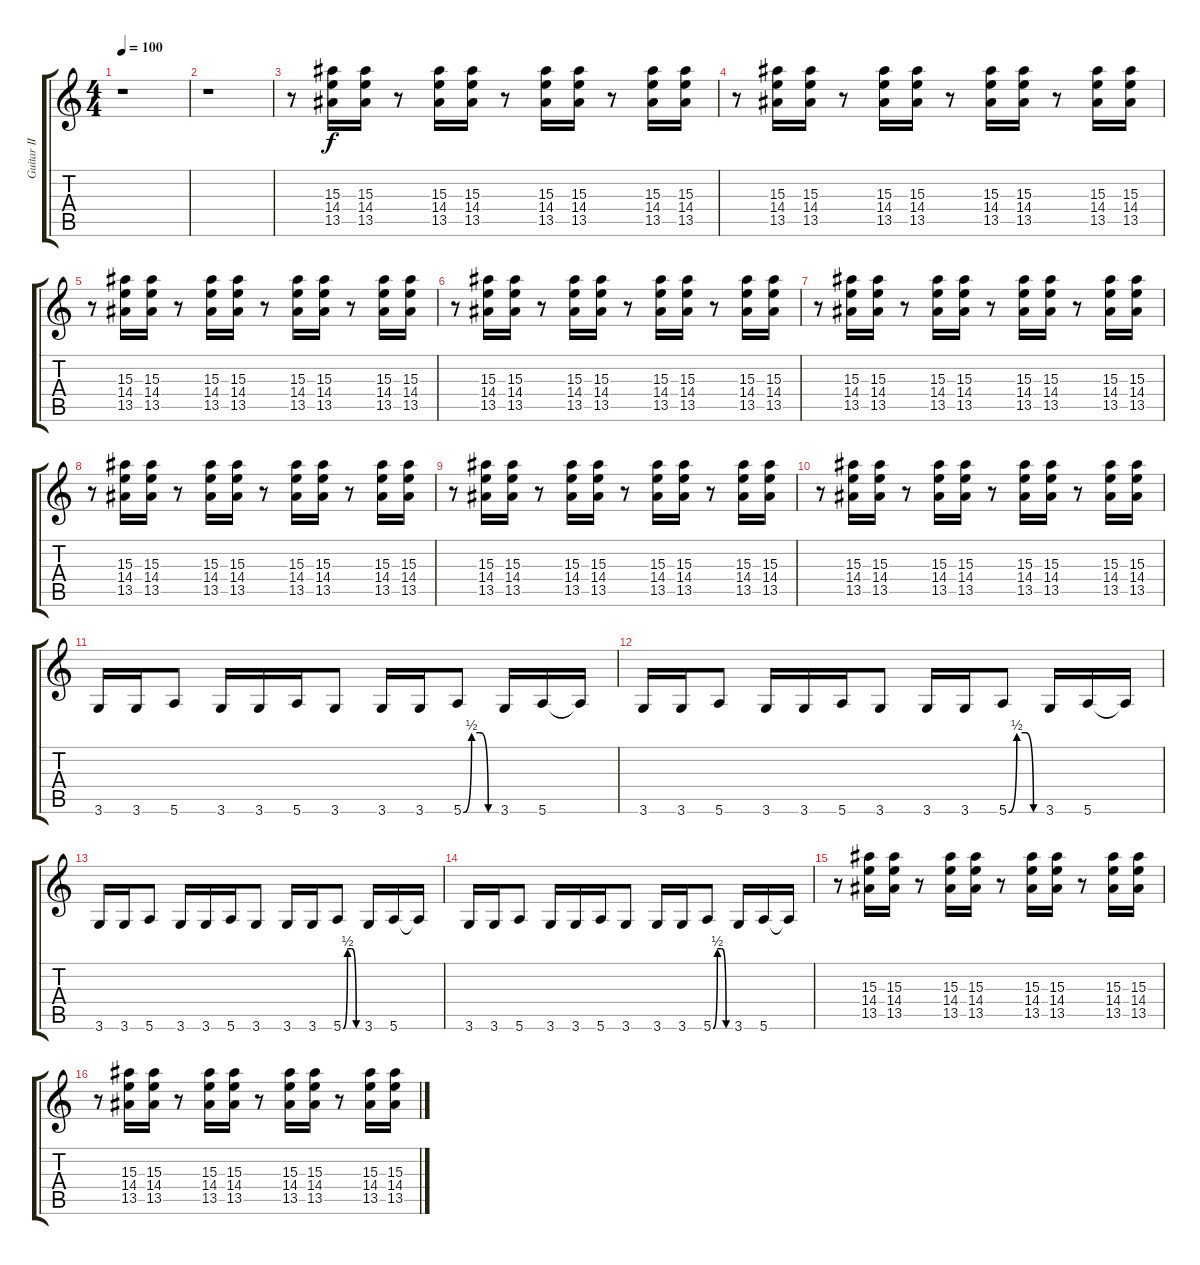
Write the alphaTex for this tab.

\track ("Guitar II" "Guitar II") {instrument distortionguitar}
\staff {score tabs}
\tuning (E4 B3 G3 D3 A2 E2) {hide}
\ts (4 4)
\tempo 100
\clef g2
\ks c
r.1{dy f instrument distortionguitar} |
r.1 |
r.8 (15.3 14.4 13.5).16 (15.3 14.4 13.5).16 r.8 (15.3 14.4 13.5).16 (15.3 14.4 13.5).16 r.8 (15.3 14.4 13.5).16 (15.3 14.4 13.5).16 r.8 (15.3 14.4 13.5).16 (15.3 14.4 13.5).16 |
r.8 (15.3 14.4 13.5).16 (15.3 14.4 13.5).16 r.8 (15.3 14.4 13.5).16 (15.3 14.4 13.5).16 r.8 (15.3 14.4 13.5).16 (15.3 14.4 13.5).16 r.8 (15.3 14.4 13.5).16 (15.3 14.4 13.5).16 |
r.8 (15.3 14.4 13.5).16 (15.3 14.4 13.5).16 r.8 (15.3 14.4 13.5).16 (15.3 14.4 13.5).16 r.8 (15.3 14.4 13.5).16 (15.3 14.4 13.5).16 r.8 (15.3 14.4 13.5).16 (15.3 14.4 13.5).16 |
r.8 (15.3 14.4 13.5).16 (15.3 14.4 13.5).16 r.8 (15.3 14.4 13.5).16 (15.3 14.4 13.5).16 r.8 (15.3 14.4 13.5).16 (15.3 14.4 13.5).16 r.8 (15.3 14.4 13.5).16 (15.3 14.4 13.5).16 |
r.8 (15.3 14.4 13.5).16 (15.3 14.4 13.5).16 r.8 (15.3 14.4 13.5).16 (15.3 14.4 13.5).16 r.8 (15.3 14.4 13.5).16 (15.3 14.4 13.5).16 r.8 (15.3 14.4 13.5).16 (15.3 14.4 13.5).16 |
r.8 (15.3 14.4 13.5).16 (15.3 14.4 13.5).16 r.8 (15.3 14.4 13.5).16 (15.3 14.4 13.5).16 r.8 (15.3 14.4 13.5).16 (15.3 14.4 13.5).16 r.8 (15.3 14.4 13.5).16 (15.3 14.4 13.5).16 |
r.8 (15.3 14.4 13.5).16 (15.3 14.4 13.5).16 r.8 (15.3 14.4 13.5).16 (15.3 14.4 13.5).16 r.8 (15.3 14.4 13.5).16 (15.3 14.4 13.5).16 r.8 (15.3 14.4 13.5).16 (15.3 14.4 13.5).16 |
r.8 (15.3 14.4 13.5).16 (15.3 14.4 13.5).16 r.8 (15.3 14.4 13.5).16 (15.3 14.4 13.5).16 r.8 (15.3 14.4 13.5).16 (15.3 14.4 13.5).16 r.8 (15.3 14.4 13.5).16 (15.3 14.4 13.5).16 |
3.6.16 3.6.16 5.6.8 3.6.16 3.6.16 5.6.16 3.6.8 3.6.16 3.6.16 5.6{be (custom 0 0 15 2 30 2 45 0 60 0)}.8 3.6.16 5.6.16 5.6{t}.16 |
3.6.16 3.6.16 5.6.8 3.6.16 3.6.16 5.6.16 3.6.8 3.6.16 3.6.16 5.6{be (custom 0 0 15 2 30 2 45 0 60 0)}.8 3.6.16 5.6.16 5.6{t}.16 |
3.6.16 3.6.16 5.6.8 3.6.16 3.6.16 5.6.16 3.6.8 3.6.16 3.6.16 5.6{be (custom 0 0 15 2 30 2 45 0 60 0)}.8 3.6.16 5.6.16 5.6{t}.16 |
3.6.16 3.6.16 5.6.8 3.6.16 3.6.16 5.6.16 3.6.8 3.6.16 3.6.16 5.6{be (custom 0 0 15 2 30 2 45 0 60 0)}.8 3.6.16 5.6.16 5.6{t}.16 |
r.8 (15.3 14.4 13.5).16 (15.3 14.4 13.5).16 r.8 (15.3 14.4 13.5).16 (15.3 14.4 13.5).16 r.8 (15.3 14.4 13.5).16 (15.3 14.4 13.5).16 r.8 (15.3 14.4 13.5).16 (15.3 14.4 13.5).16 |
r.8 (15.3 14.4 13.5).16 (15.3 14.4 13.5).16 r.8 (15.3 14.4 13.5).16 (15.3 14.4 13.5).16 r.8 (15.3 14.4 13.5).16 (15.3 14.4 13.5).16 r.8 (15.3 14.4 13.5).16 (15.3 14.4 13.5).16
